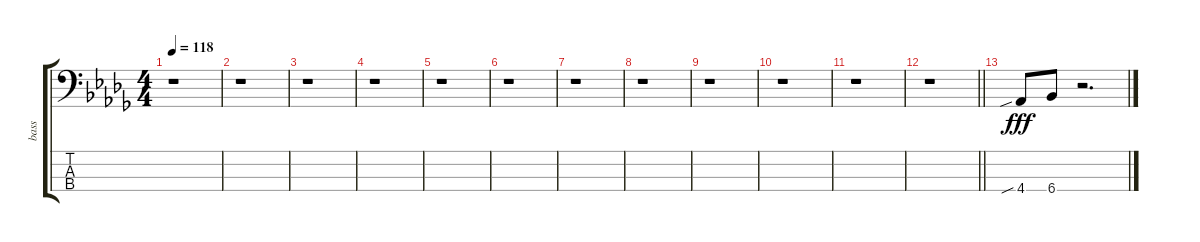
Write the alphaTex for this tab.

\track ("bass" "bass") {instrument synthbass1}
\staff {score tabs}
\tuning (G2 D2 A1 E1) {hide}
\ts (4 4)
\tempo 118
\clef f4
\ks db
r.1{dy f} |
r.1 |
r.1 |
r.1 |
r.1 |
r.1 |
r.1 |
r.1 |
r.1 |
r.1 |
r.1 |
\barLineRight lightlight
r.1 |
4.4{sib}.8{dy fff} 6.4.8 r.2{d}
